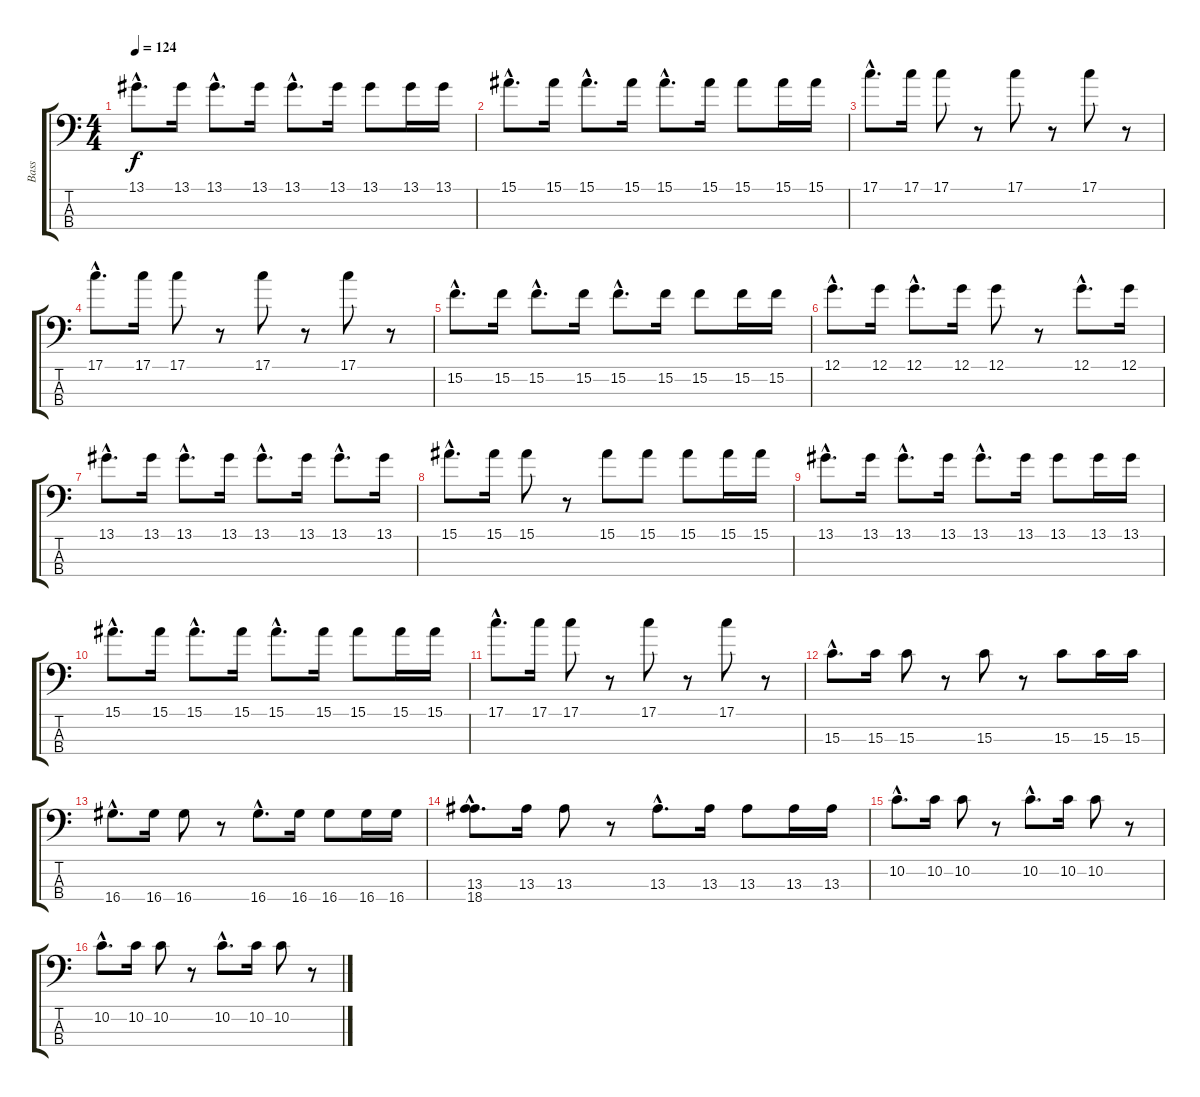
\track ("Bass" "Bass") {instrument synthbass2}
\staff {score tabs}
\tuning (G2 D2 A1 E1) {hide}
\ts (4 4)
\tempo 124
\clef f4
\ks c
13.1{hac}.8{d dy f} 13.1.16 13.1{hac}.8{d} 13.1.16 13.1{hac}.8{d} 13.1.16 13.1.8 13.1.16 13.1.16 |
15.1{hac}.8{d} 15.1.16 15.1{hac}.8{d} 15.1.16 15.1{hac}.8{d} 15.1.16 15.1.8 15.1.16 15.1.16 |
17.1{hac}.8{d} 17.1.16 17.1.8 r.8 17.1.8 r.8 17.1.8 r.8 |
17.1{hac}.8{d} 17.1.16 17.1.8 r.8 17.1.8 r.8 17.1.8 r.8 |
15.2{hac}.8{d} 15.2.16 15.2{hac}.8{d} 15.2.16 15.2{hac}.8{d} 15.2.16 15.2.8 15.2.16 15.2.16 |
12.1{hac}.8{d} 12.1.16 12.1{hac}.8{d} 12.1.16 12.1.8 r.8 12.1{hac}.8{d} 12.1.16 |
13.1{hac}.8{d} 13.1.16 13.1{hac}.8{d} 13.1.16 13.1{hac}.8{d} 13.1.16 13.1{hac}.8{d} 13.1.16 |
15.1{hac}.8{d} 15.1.16 15.1.8 r.8 15.1.8 15.1.8 15.1.8 15.1.16 15.1.16 |
13.1{hac}.8{d} 13.1.16 13.1{hac}.8{d} 13.1.16 13.1{hac}.8{d} 13.1.16 13.1.8 13.1.16 13.1.16 |
15.1{hac}.8{d} 15.1.16 15.1{hac}.8{d} 15.1.16 15.1{hac}.8{d} 15.1.16 15.1.8 15.1.16 15.1.16 |
17.1{hac}.8{d} 17.1.16 17.1.8 r.8 17.1.8 r.8 17.1.8 r.8 |
15.3{hac}.8{d} 15.3.16 15.3.8 r.8 15.3.8 r.8 15.3.8 15.3.16 15.3.16 |
16.4{hac}.8{d} 16.4.16 16.4.8 r.8 16.4{hac}.8{d} 16.4.16 16.4.8 16.4.16 16.4.16 |
(13.3{hac} 18.4{hac}).8{d} 13.3.16 13.3.8 r.8 13.3{hac}.8{d} 13.3.16 13.3.8 13.3.16 13.3.16 |
10.2{hac}.8{d} 10.2.16 10.2.8 r.8 10.2{hac}.8{d} 10.2.16 10.2.8 r.8 |
10.2{hac}.8{d} 10.2.16 10.2.8 r.8 10.2{hac}.8{d} 10.2.16 10.2.8 r.8
